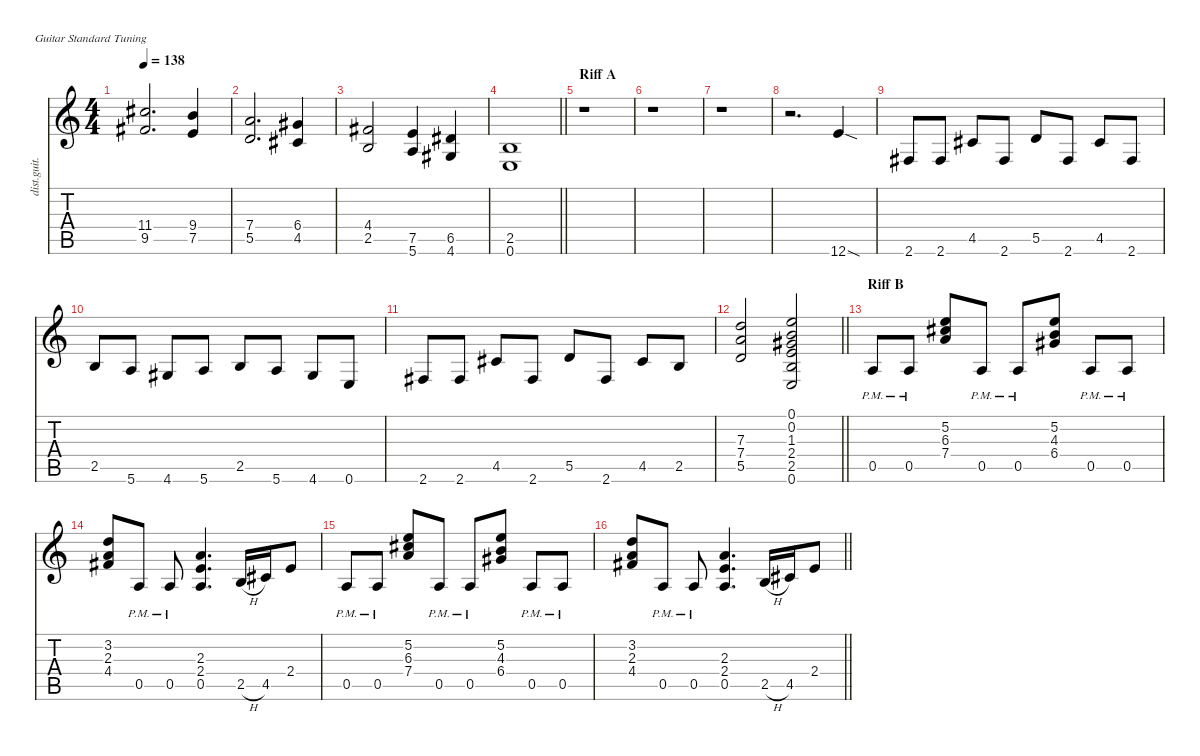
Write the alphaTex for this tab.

\defaultSystemsLayout 4
\hideDynamics
\bracketExtendMode nobrackets
\otherSystemsTrackNameOrientation horizontal
\track ("Randy Rhoads" "dist.guit.") {instrument distortionguitar}
\staff {score tabs}
\tuning (E4 B3 G3 D3 A2 E2)
\ts (4 4)
\tempo 138
\clef g2
\ks c
(11.4{acc #} 9.5{acc #}).2{d dy f beam Up} (9.4 7.5).4{beam Up} |
(7.4 5.5).2{d beam Up} (6.4{acc #} 4.5{acc #}).4{beam Up} |
(4.4{acc #} 2.5).2{beam Up} (7.5 5.6).4{beam Up} (6.5{acc #} 4.6{acc #}).4{beam Up} |
\barLineRight lightlight
(2.5 0.6).1{beam Up} |
\section ("" "Riff A")
r.1{beam Down} |
r.1{beam Down} |
r.1{beam Down} |
r.2{d beam Down} 12.6{sod}.4{beam Up} |
2.6{acc #}.8{beam Up} 2.6{acc #}.8{beam Up} 4.5{acc #}.8{beam Up} 2.6{acc #}.8{beam Up} 5.5.8{beam Up} 2.6{acc #}.8{beam Up} 4.5{acc #}.8{beam Up} 2.6{acc #}.8{beam Up} |
2.5.8{beam Up} 5.6.8{beam Up} 4.6{acc #}.8{beam Up} 5.6.8{beam Up} 2.5.8{beam Up} 5.6.8{beam Up} 4.6{acc #}.8{beam Up} 0.6.8{beam Up} |
2.6{acc #}.8{beam Up} 2.6{acc #}.8{beam Up} 4.5{acc #}.8{beam Up} 2.6{acc #}.8{beam Up} 5.5.8{beam Up} 2.6{acc #}.8{beam Up} 4.5{acc #}.8{beam Up} 2.5.8{beam Up} |
\barLineRight lightlight
(7.3 7.4 5.5).2{beam Up} (0.1 0.2 1.3{acc #} 2.4 2.5 0.6).2{beam Up} |
\section ("" "Riff B")
0.5{pm}.8{beam Up} 0.5{pm}.8{beam Up} (5.2 6.3{acc #} 7.4).8{beam Up} 0.5{pm}.8{beam Up} 0.5{pm}.8{beam Up} (5.2 4.3 6.4{acc #}).8{beam Up} 0.5{pm}.8{beam Up} 0.5{pm}.8{beam Up} |
(3.2 2.3 4.4{acc #}).8{beam Up} 0.5{pm}.8{beam Up} 0.5{pm}.8{beam Up} (2.3 2.4 0.5).4{d beam Up} 2.5{h}.16{beam Up} 4.5{acc #}.16{beam Up} 2.4.8{beam Up} |
0.5{pm}.8{beam Up} 0.5{pm}.8{beam Up} (5.2 6.3{acc #} 7.4).8{beam Up} 0.5{pm}.8{beam Up} 0.5{pm}.8{beam Up} (5.2 4.3 6.4{acc #}).8{beam Up} 0.5{pm}.8{beam Up} 0.5{pm}.8{beam Up} |
\barLineRight lightlight
(3.2 2.3 4.4{acc #}).8{beam Up} 0.5{pm}.8{beam Up} 0.5{pm}.8{beam Up} (2.3 2.4 0.5).4{d beam Up} 2.5{h}.16{beam Up} 4.5{acc #}.16{beam Up} 2.4.8{beam Up}
